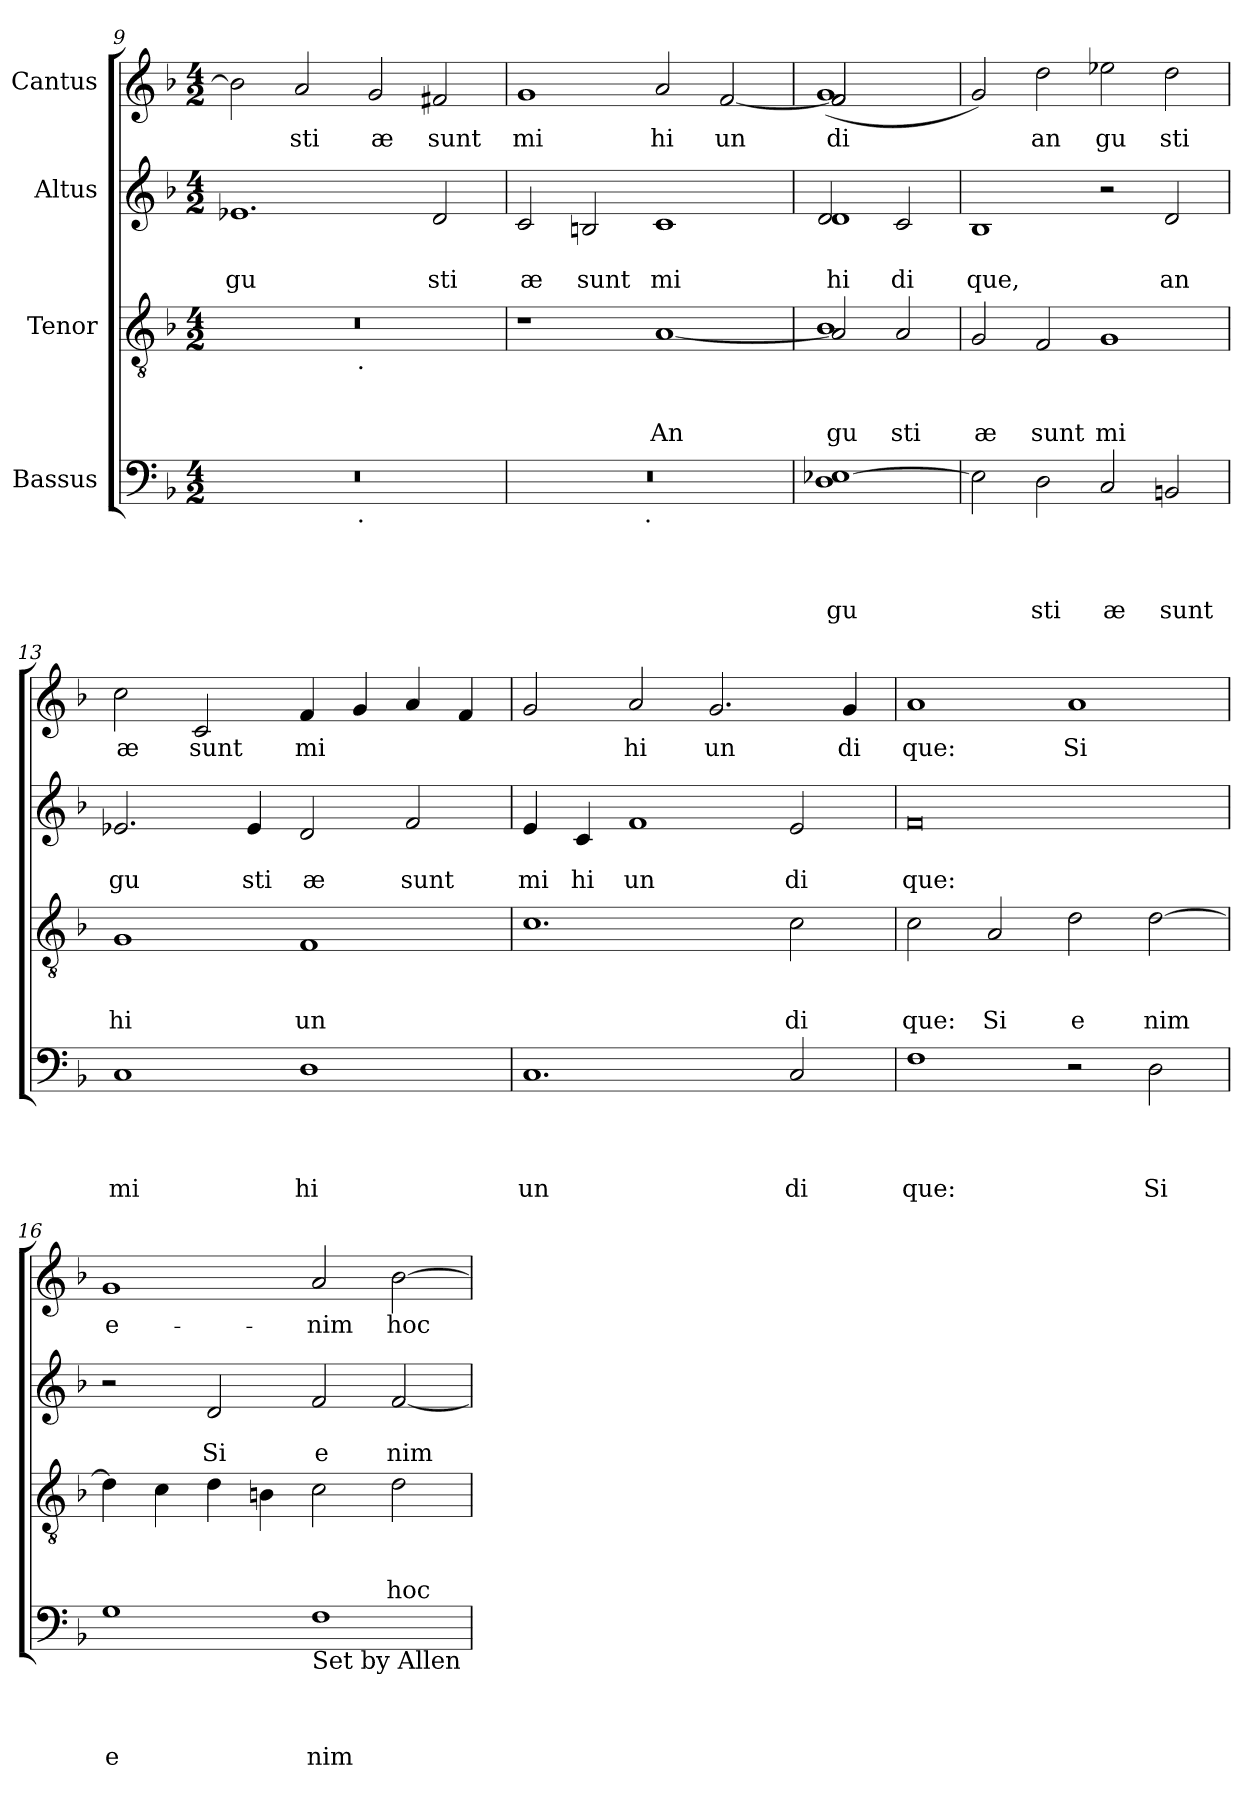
**kern	**text	**text	**text	**text	**kern	**text	**text	**text	**kern	**text	**text	**kern	**text
*part4	*part4	*part4	*part4	*part4	*part3	*part3	*part3	*part3	*part2	*part2	*part2	*part1	*part1
*staff4	*staff4	*staff4	*staff4	*staff4	*staff3	*staff3	*staff3	*staff3	*staff2	*staff2	*staff2	*staff1	*staff1
*I"Bassus	*	*	*	*	*I"Tenor	*	*	*	*I"Altus	*	*	*I"Cantus	*
*clefF4	*	*	*	*	*clefGv2	*	*	*	*clefG2	*	*	*clefG2	*
*ITrd-3c-5	*	*	*	*	*ITrd-3c-5	*	*	*	*ITrd-3c-5	*	*	*	*
*k[b-e-]	*	*	*	*	*k[b-e-]	*	*	*	*k[b-e-]	*	*	*k[b-]	*
*B-:	*	*	*	*	*B-:	*	*	*	*B-:	*	*	*F:	*
*M4/2	*	*	*	*	*M4/2	*	*	*	*M4/2	*	*	*M4/2	*
=9	=9	=9	=9	=9	=9	=9	=9	=9	=9	=9	=9	=9	=9
!	!	!	!	!	!	!	!	!	!	!	!LO:LY:b	!	!
*^	*	*	*	*	*^	*	*	*	*	*	*	*	*
0r	2ryy	.	.	.	.	0r	2ryy	.	.	.	1.a-X	.	gu	2b-\]	.
!	!	!	!	!	!	!	!	!	!	!	!	!	!	!	!LO:LY:b
.	4...ryy	.	.	.	.	.	4...ryy	.	.	.	.	.	.	2a/	sti
!	!	!	!	!	!	!	!LO:TX:b:t=.	!	!	!	!	!	!	!	!
!	!LO:TX:b:t=.	!	!	!	!	!	!	!	!	!	!	!	!	!	!
.	1ryy	.	.	.	.	.	1ryy	.	.	.	.	.	.	.	.
!	!	!	!	!	!	!	!	!	!	!	!	!	!	!	!LO:LY:b
.	.	.	.	.	.	.	.	.	.	.	.	.	.	2g/	æ
!	!	!	!	!	!	!	!	!	!	!	!	!	!LO:LY:b	!	!LO:LY:b
.	.	.	.	.	.	.	.	.	.	.	2g/	.	sti	2f#X/	sunt
.	32ryy	.	.	.	.	.	32ryy	.	.	.	.	.	.	.	.
=10	=10	=10	=10	=10	=10	=10	=10	=10	=10	=10	=10	=10	=10	=10	=10
!	!	!	!	!	!	!	!	!	!	!	!	!	!LO:LY:b	!	!LO:LY:b
*	*	*	*	*	*	*v	*v	*	*	*	*	*	*	*	*
0r	2ryy	.	.	.	.	1r	.	.	.	2f/	.	æ	1g	mi
!	!	!	!	!	!	!	!	!	!	!	!	!LO:LY:b	!	!
.	4...ryy	.	.	.	.	.	.	.	.	2en/	.	sunt	.	.
!	!LO:TX:b:t=.	!	!	!	!	!	!	!	!	!	!	!	!	!
.	1ryy	.	.	.	.	.	.	.	.	.	.	.	.	.
!	!	!	!	!	!	!	!	!	!LO:LY:b	!	!	!LO:LY:b	!	!LO:LY:b
.	.	.	.	.	.	[<1d	.	.	An	1f	.	mi	2a/	hi
!	!	!	!	!	!	!	!	!	!	!	!	!	!	!LO:LY:b
.	.	.	.	.	.	.	.	.	.	.	.	.	[<2f/	un
.	32ryy	.	.	.	.	.	.	.	.	.	.	.	.	.
=11	=11	=11	=11	=11	=11	=11	=11	=11	=11	=11	=11	=11	=11	=11
!	!	!	!	!	!LO:LY:b	!	!	!	!LO:LY:b	!	!	!LO:LY:b	!	!
*	*	*	*	*	*	*^	*	*	*	*^	*	*	*	*
!	!	!	!	!	!	!	!	!	!	!	!	!	!	!LO:LY:b	!	!LO:LY:b
*	*	*	*	*	*	*	*	*	*	*	*	*	*	*	*^	*
*	*	*	*	*	*	*	*	*	*	*	*	*	*	*	*	*^	*
!	!	!	!	!	!	!	!	!	!	!	!	!	!	!	!	!	!	!LO:LY:b
*v	*v	*	*	*	*	*	*	*	*	*	*	*	*	*	*	*	*	*
1G [>1A-X	.	.	.	gu	2d/]	1e-	.	.	gu	1g	2g/	.	hi	2f/]	(<1g	2f/	di
!	!	!	!	!	!	!	!	!	!LO:LY:b	!	!	!	!LO:LY:b	!	!	!	!
.	.	.	.	.	2d/	.	.	.	sti	.	2f/	.	di	2ryy	.	2ryy	.
*	*	*	*	*	*v	*v	*	*	*	*	*	*	*	*	*	*	*
=12	=12	=12	=12	=12	=12	=12	=12	=12	=12	=12	=12	=12	=12	=12	=12	=12
!	!	!	!	!	!	!	!	!LO:LY:b	!	!	!	!LO:LY:b	!	!	!	!
*	*	*	*	*	*	*	*	*	*v	*v	*	*	*	*	*	*
*	*	*	*	*	*	*	*	*	*	*	*	*v	*v	*v	*
2A-\]	.	.	.	.	2c/	.	.	æ	1e-	.	que,	2g/)	.
!	!	!	!	!LO:LY:b	!	!	!	!LO:LY:b	!	!	!	!	!LO:LY:b
2G\	.	.	.	sti	2B-/	.	.	sunt	.	.	.	2dd\	an
!	!	!	!	!LO:LY:b	!	!	!	!LO:LY:b	!	!	!	!	!LO:LY:b
2F/	.	.	.	æ	1c	.	.	mi	2r	.	.	2ee-X\	gu
!	!	!	!	!LO:LY:b	!	!	!	!	!	!	!LO:LY:b	!	!LO:LY:b
2En/	.	.	.	sunt	.	.	.	.	2g/	.	an	2dd\	sti
=13	=13	=13	=13	=13	=13	=13	=13	=13	=13	=13	=13	=13	=13
!	!	!	!	!LO:LY:b	!	!	!	!LO:LY:b	!	!	!LO:LY:b	!	!LO:LY:b
1F	.	.	.	mi	1c	.	.	hi	2.a-X/	.	gu	2cc\	æ
!	!	!	!	!	!	!	!	!	!	!	!	!	!LO:LY:b
.	.	.	.	.	.	.	.	.	.	.	.	2c/	sunt
!	!	!	!	!	!	!	!	!	!	!	!LO:LY:b	!	!
.	.	.	.	.	.	.	.	.	4a-/	.	sti	.	.
!	!	!	!	!LO:LY:b	!	!	!	!LO:LY:b	!	!	!LO:LY:b	!	!LO:LY:b
1G	.	.	.	hi	1B-	.	.	un	2g/	.	æ	4f/	mi
.	.	.	.	.	.	.	.	.	.	.	.	4g/	.
!	!	!	!	!	!	!	!	!	!	!	!LO:LY:b	!	!
.	.	.	.	.	.	.	.	.	2b-/	.	sunt	4a/	.
.	.	.	.	.	.	.	.	.	.	.	.	4f/	.
=14	=14	=14	=14	=14	=14	=14	=14	=14	=14	=14	=14	=14	=14
!	!	!	!	!LO:LY:b	!	!	!	!	!	!	!LO:LY:b	!	!
1.F	.	.	.	un	1.f	.	.	.	4a/	.	mi	2g/	.
!	!	!	!	!	!	!	!	!	!	!	!LO:LY:b	!	!
.	.	.	.	.	.	.	.	.	4f/	.	hi	.	.
!	!	!	!	!	!	!	!	!	!	!	!LO:LY:b	!	!LO:LY:b
.	.	.	.	.	.	.	.	.	1b-	.	un	2a/	hi
!	!	!	!	!	!	!	!	!	!	!	!	!	!LO:LY:b
.	.	.	.	.	.	.	.	.	.	.	.	2.g/	un
!	!	!	!	!LO:LY:b	!	!	!	!LO:LY:b	!	!	!LO:LY:b	!	!
2F/	.	.	.	di	2f\	.	.	di	2a/	.	di	.	.
!	!	!	!	!	!	!	!	!	!	!	!	!	!LO:LY:b
.	.	.	.	.	.	.	.	.	.	.	.	4g/	di
!!LO:LB:g=z
=15	=15	=15	=15	=15	=15	=15	=15	=15	=15	=15	=15	=15	=15
!	!	!	!	!LO:LY:b	!	!	!	!LO:LY:b	!	!	!LO:LY:b	!	!LO:LY:b
1B-	.	.	.	que:	2f\	.	.	que:	0b-	.	que:	1a	que:
!	!	!	!	!	!	!	!	!LO:LY:b	!	!	!	!	!
.	.	.	.	.	2d/	.	.	Si	.	.	.	.	.
!	!	!	!	!	!	!	!	!LO:LY:b	!	!	!	!	!LO:LY:b
2r	.	.	.	.	2g\	.	.	e	.	.	.	1a	Si
!	!	!	!	!LO:LY:b	!	!	!	!LO:LY:b	!	!	!	!	!
2G\	.	.	.	Si	[>2g\	.	.	nim	.	.	.	.	.
=16	=16	=16	=16	=16	=16	=16	=16	=16	=16	=16	=16	=16	=16
!	!	!	!	!LO:LY:b	!	!	!	!	!	!	!	!	!LO:LY:b
1c	.	.	.	e	4g\]	.	.	.	2r	.	.	1g	e-
.	.	.	.	.	4f\	.	.	.	.	.	.	.	.
!	!	!	!	!	!	!	!	!	!	!	!LO:LY:b	!	!
.	.	.	.	.	4g\	.	.	.	2g/	.	Si	.	.
.	.	.	.	.	4en\	.	.	.	.	.	.	.	.
!LO:TX:b:t=Set by Allen	!	!	!	!	!	!	!	!	!	!	!	!	!
!	!	!	!	!LO:LY:b	!	!	!	!	!	!	!LO:LY:b	!	!LO:LY:b
1B-	.	.	.	nim	2f\	.	.	.	2b-/	.	e	2a/	-nim
!	!	!	!	!	!	!	!	!LO:LY:b	!	!	!LO:LY:b	!	!LO:LY:b
.	.	.	.	.	2g\	.	.	hoc	[<2b-/	.	nim	[>2b-\	hoc
=	=	=	=	=	=	=	=	=	=	=	=	=	=
*-	*-	*-	*-	*-	*-	*-	*-	*-	*-	*-	*-	*-	*-
